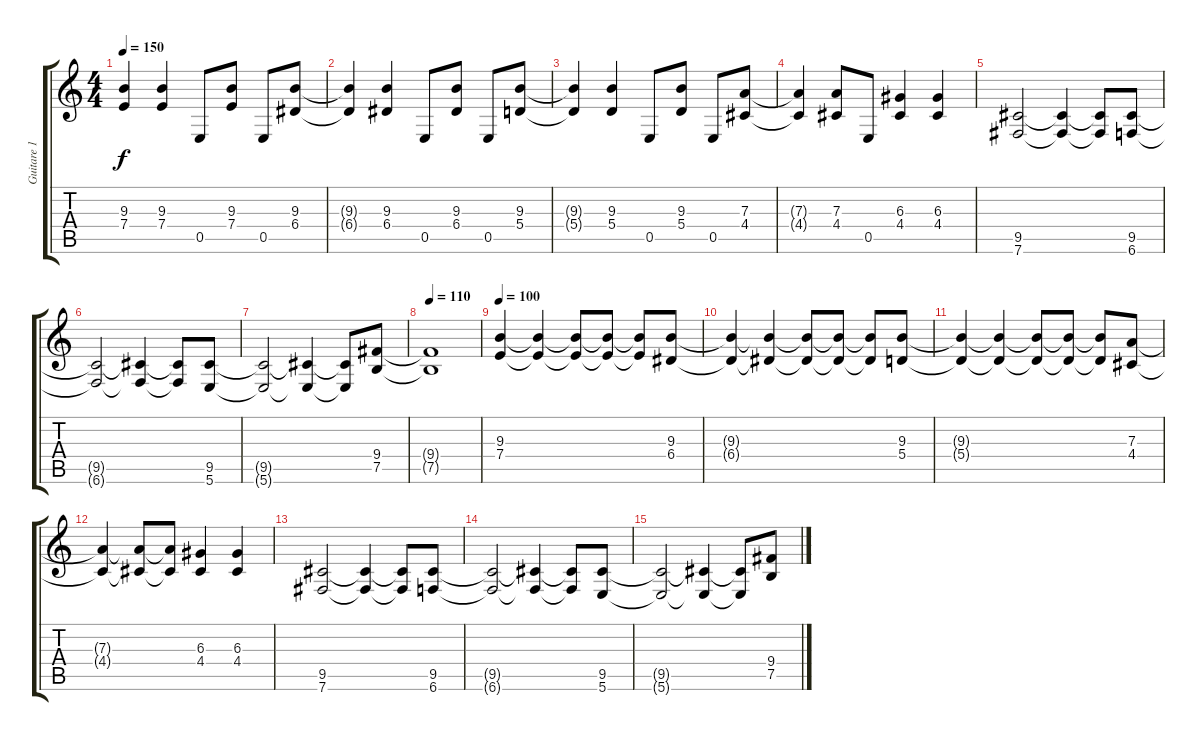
\track ("Guitare 1" "Guitare 1") {instrument distortionguitar}
\staff {score tabs}
\tuning (B3 Gb3 D3 A2 E2 B1) {hide}
\ts (4 4)
\tempo 150
\clef g2
\ks c
(9.3 7.4).4{dy f} (9.3 7.4).4 0.5.8 (9.3 7.4).8 0.5.8 (9.3 6.4).8 |
(9.3{t} 6.4{t}).4 (9.3 6.4).4 0.5.8 (9.3 6.4).8 0.5.8 (9.3 5.4).8 |
(9.3{t} 5.4{t}).4 (9.3 5.4).4 0.5.8 (9.3 5.4).8 0.5.8 (7.3 4.4).8 |
(7.3{t} 4.4{t}).4 (7.3 4.4).8 0.5.8 (6.3 4.4).4 (6.3 4.4).4 |
(9.5 7.6).2 (9.5{t} 7.6{t}).4 (9.5{t} 7.6{t}).8 (9.5 6.6).8 |
(9.5{t} 6.6{t}).2 (9.5{t} 6.6{t}).4 (9.5{t} 6.6{t}).8 (9.5 5.6).8 |
(9.5{t} 5.6{t}).2 (9.5{t} 5.6{t}).4 (9.5{t} 5.6{t}).8 (9.4 7.5).8 |
\tempo 110
(9.4{t} 7.5{t}).1 |
\tempo 100
(9.3 7.4).4 (9.3{t} 7.4{t}).4 (9.3{t} 7.4{t}).8 (9.3{t} 7.4{t}).8 (9.3{t} 7.4{t}).8 (9.3 6.4).8 |
(9.3{t} 6.4{t}).4 (9.3{t} 6.4{t}).4 (9.3{t} 6.4{t}).8 (9.3{t} 6.4{t}).8 (9.3{t} 6.4{t}).8 (9.3 5.4).8 |
(9.3{t} 5.4{t}).4 (9.3{t} 5.4{t}).4 (9.3{t} 5.4{t}).8 (9.3{t} 5.4{t}).8 (9.3{t} 5.4{t}).8 (7.3 4.4).8 |
(7.3{t} 4.4{t}).4 (7.3{t} 4.4{t}).8 (7.3{t} 4.4{t}).8 (6.3 4.4).4 (6.3 4.4).4 |
(9.5 7.6).2 (9.5{t} 7.6{t}).4 (9.5{t} 7.6{t}).8 (9.5 6.6).8 |
(9.5{t} 6.6{t}).2 (9.5{t} 6.6{t}).4 (9.5{t} 6.6{t}).8 (9.5 5.6).8 |
(9.5{t} 5.6{t}).2 (9.5{t} 5.6{t}).4 (9.5{t} 5.6{t}).8 (9.4 7.5).8
